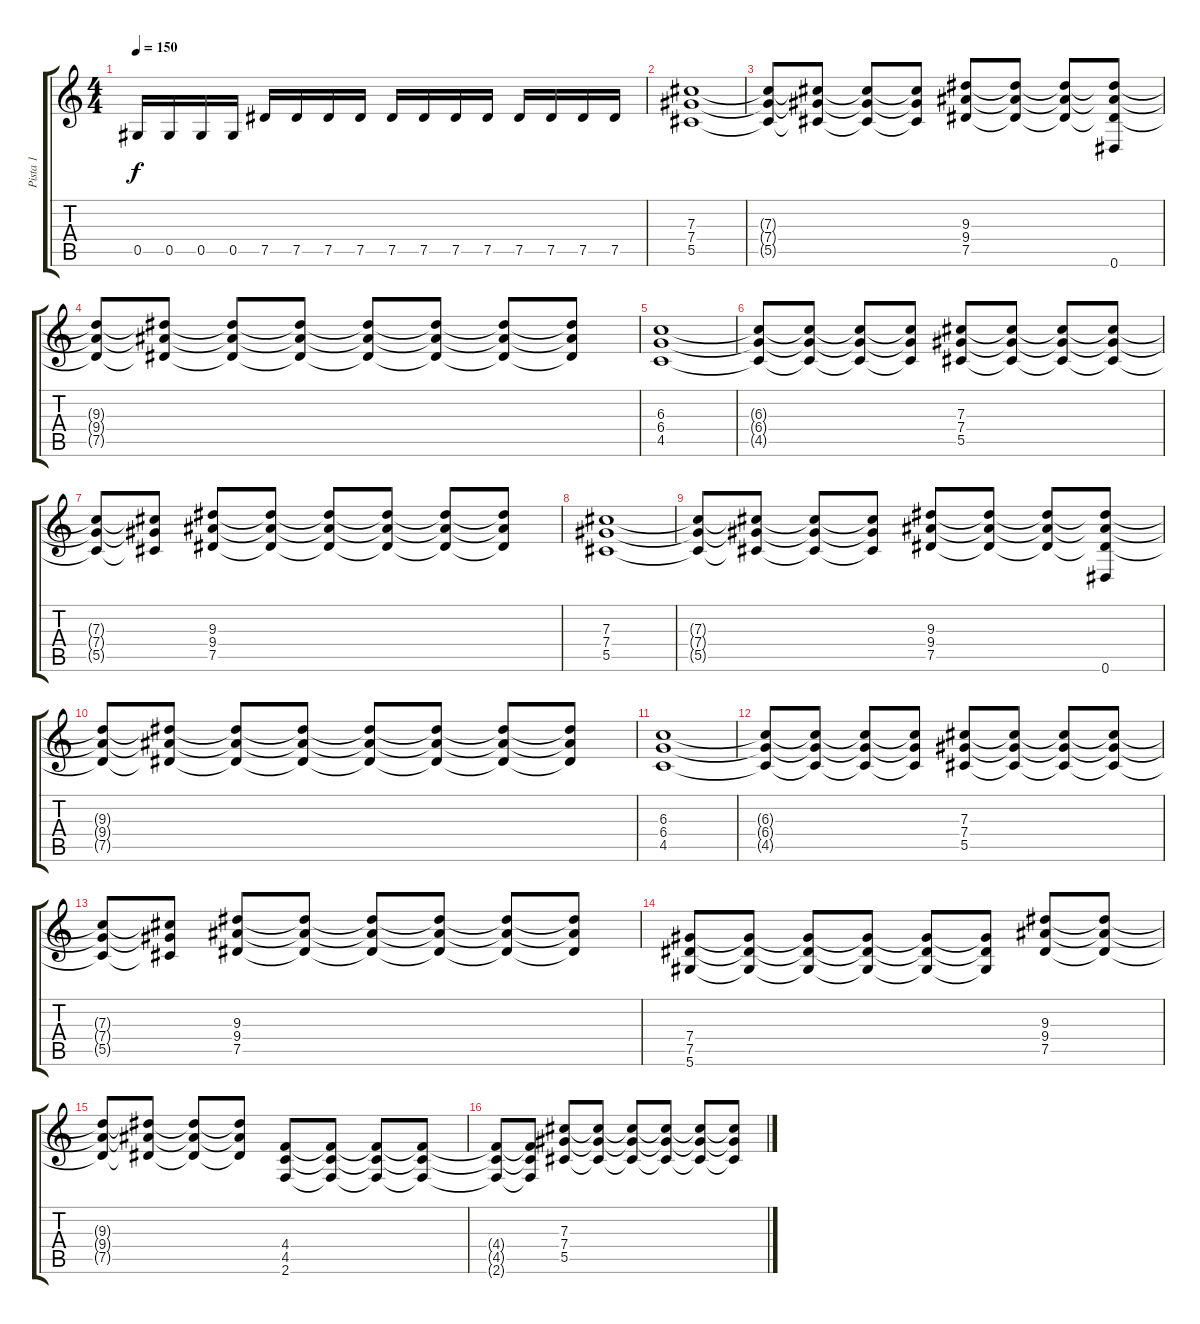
\track ("Pista 1" "Pista 1") {instrument distortionguitar}
\staff {score tabs}
\tuning (Eb4 Bb3 Gb3 Db3 Ab2 Eb2) {hide}
\ts (4 4)
\tempo 150
\clef g2
\ks c
0.5.16{dy f} 0.5.16 0.5.16 0.5.16 7.5.16 7.5.16 7.5.16 7.5.16 7.5.16 7.5.16 7.5.16 7.5.16 7.5.16 7.5.16 7.5.16 7.5.16 |
(7.3 7.4 5.5).1 |
(7.3{t} 7.4{t} 5.5{t}).8 (7.3{t} 7.4{t} 5.5{t}).8 (7.3{t} 7.4{t} 5.5{t}).8 (7.3{t} 7.4{t} 5.5{t}).8 (9.3 9.4 7.5).8 (9.3{t} 9.4{t} 7.5{t}).8 (9.3{t} 9.4{t} 7.5{t}).8 (9.3{t} 9.4{t} 7.5{t} 0.6).8 |
(9.3{t} 9.4{t} 7.5{t}).8 (9.3{t} 9.4{t} 7.5{t}).8 (9.3{t} 9.4{t} 7.5{t}).8 (9.3{t} 9.4{t} 7.5{t}).8 (9.3{t} 9.4{t} 7.5{t}).8 (9.3{t} 9.4{t} 7.5{t}).8 (9.3{t} 9.4{t} 7.5{t}).8 (9.3{t} 9.4{t} 7.5{t}).8 |
(6.3 6.4 4.5).1 |
(6.3{t} 6.4{t} 4.5{t}).8 (6.3{t} 6.4{t} 4.5{t}).8 (6.3{t} 6.4{t} 4.5{t}).8 (6.3{t} 6.4{t} 4.5{t}).8 (7.3 7.4 5.5).8 (7.3{t} 7.4{t} 5.5{t}).8 (7.3{t} 7.4{t} 5.5{t}).8 (7.3{t} 7.4{t} 5.5{t}).8 |
(7.3{t} 7.4{t} 5.5{t}).8 (7.3{t} 7.4{t} 5.5{t}).8 (9.3 9.4 7.5).8 (9.3{t} 9.4{t} 7.5{t}).8 (9.3{t} 9.4{t} 7.5{t}).8 (9.3{t} 9.4{t} 7.5{t}).8 (9.3{t} 9.4{t} 7.5{t}).8 (9.3{t} 9.4{t} 7.5{t}).8 |
(7.3 7.4 5.5).1 |
(7.3{t} 7.4{t} 5.5{t}).8 (7.3{t} 7.4{t} 5.5{t}).8 (7.3{t} 7.4{t} 5.5{t}).8 (7.3{t} 7.4{t} 5.5{t}).8 (9.3 9.4 7.5).8 (9.3{t} 9.4{t} 7.5{t}).8 (9.3{t} 9.4{t} 7.5{t}).8 (9.3{t} 9.4{t} 7.5{t} 0.6).8 |
(9.3{t} 9.4{t} 7.5{t}).8 (9.3{t} 9.4{t} 7.5{t}).8 (9.3{t} 9.4{t} 7.5{t}).8 (9.3{t} 9.4{t} 7.5{t}).8 (9.3{t} 9.4{t} 7.5{t}).8 (9.3{t} 9.4{t} 7.5{t}).8 (9.3{t} 9.4{t} 7.5{t}).8 (9.3{t} 9.4{t} 7.5{t}).8 |
(6.3 6.4 4.5).1 |
(6.3{t} 6.4{t} 4.5{t}).8 (6.3{t} 6.4{t} 4.5{t}).8 (6.3{t} 6.4{t} 4.5{t}).8 (6.3{t} 6.4{t} 4.5{t}).8 (7.3 7.4 5.5).8 (7.3{t} 7.4{t} 5.5{t}).8 (7.3{t} 7.4{t} 5.5{t}).8 (7.3{t} 7.4{t} 5.5{t}).8 |
(7.3{t} 7.4{t} 5.5{t}).8 (7.3{t} 7.4{t} 5.5{t}).8 (9.3 9.4 7.5).8 (9.3{t} 9.4{t} 7.5{t}).8 (9.3{t} 9.4{t} 7.5{t}).8 (9.3{t} 9.4{t} 7.5{t}).8 (9.3{t} 9.4{t} 7.5{t}).8 (9.3{t} 9.4{t} 7.5{t}).8 |
(7.4 7.5 5.6).8 (7.4{t} 7.5{t} 5.6{t}).8 (7.4{t} 7.5{t} 5.6{t}).8 (7.4{t} 7.5{t} 5.6{t}).8 (7.4{t} 7.5{t} 5.6{t}).8 (7.4{t} 7.5{t} 5.6{t}).8 (9.3 9.4 7.5).8 (9.3{t} 9.4{t} 7.5{t}).8 |
(9.3{t} 9.4{t} 7.5{t}).8 (9.3{t} 9.4{t} 7.5{t}).8 (9.3{t} 9.4{t} 7.5{t}).8 (9.3{t} 9.4{t} 7.5{t}).8 (4.4 4.5 2.6).8 (4.4{t} 4.5{t} 2.6{t}).8 (4.4{t} 4.5{t} 2.6{t}).8 (4.4{t} 4.5{t} 2.6{t}).8 |
(4.4{t} 4.5{t} 2.6{t}).8 (4.4{t} 4.5{t} 2.6{t}).8 (7.3 7.4 5.5).8 (7.3{t} 7.4{t} 5.5{t}).8 (7.3{t} 7.4{t} 5.5{t}).8 (7.3{t} 7.4{t} 5.5{t}).8 (7.3{t} 7.4{t} 5.5{t}).8 (7.3{t} 7.4{t} 5.5{t}).8
